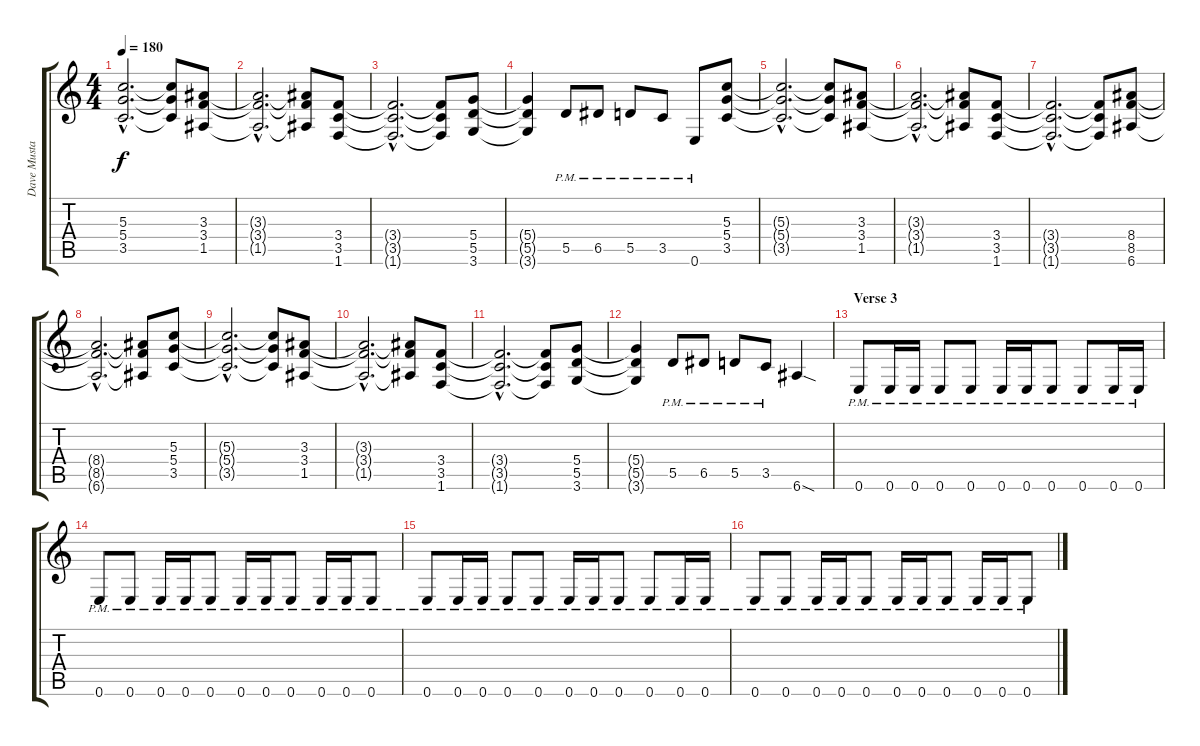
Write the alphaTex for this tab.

\track ("Dave Mustaine" "Dave Musta") {instrument distortionguitar}
\staff {score tabs}
\tuning (E4 B3 G3 D3 A2 E2) {hide}
\ts (4 4)
\tempo 180
\clef g2
\ks c
(5.3{hac t} 5.4{hac t} 3.5{hac t}).2{d dy f} (5.3{t} 5.4{t} 3.5{t}).8 (3.3 3.4 1.5).8 |
(3.3{hac t} 3.4{hac t} 1.5{hac t}).2{d} (3.3{t} 3.4{t} 1.5{t}).8 (3.4 3.5 1.6).8 |
(3.4{hac t} 3.5{hac t} 1.6{hac t}).2{d} (3.4{t} 3.5{t} 1.6{t}).8 (5.4 5.5 3.6).8 |
(5.4{t} 5.5{t} 3.6{t}).4 5.5{pm}.8 6.5{pm}.8 5.5{pm}.8 3.5{pm}.8 0.6{pm}.8 (5.3 5.4 3.5).8 |
(5.3{hac t} 5.4{hac t} 3.5{hac t}).2{d} (5.3{t} 5.4{t} 3.5{t}).8 (3.3 3.4 1.5).8 |
(3.3{hac t} 3.4{hac t} 1.5{hac t}).2{d} (3.3{t} 3.4{t} 1.5{t}).8 (3.4 3.5 1.6).8 |
(3.4{hac t} 3.5{hac t} 1.6{hac t}).2{d} (3.4{t} 3.5{t} 1.6{t}).8 (8.4 8.5 6.6).8 |
(8.4{hac t} 8.5{hac t} 6.6{hac t}).2{d} (8.4{t} 8.5{t} 6.6{t}).8 (5.3 5.4 3.5).8 |
(5.3{hac t} 5.4{hac t} 3.5{hac t}).2{d} (5.3{t} 5.4{t} 3.5{t}).8 (3.3 3.4 1.5).8 |
(3.3{hac t} 3.4{hac t} 1.5{hac t}).2{d} (3.3{t} 3.4{t} 1.5{t}).8 (3.4 3.5 1.6).8 |
(3.4{hac t} 3.5{hac t} 1.6{hac t}).2{d} (3.4{t} 3.5{t} 1.6{t}).8 (5.4 5.5 3.6).8 |
(5.4{t} 5.5{t} 3.6{t}).4 5.5{pm}.8 6.5{pm}.8 5.5{pm}.8 3.5{pm}.8 6.6{sod}.4 |
\section ("" "Verse 3")
0.6{pm}.8{volume 16} 0.6{pm}.16 0.6{pm}.16 0.6{pm}.8 0.6{pm}.8 0.6{pm}.16 0.6{pm}.16 0.6{pm}.8 0.6{pm}.8 0.6{pm}.16 0.6{pm}.16 |
0.6{pm}.8 0.6{pm}.8 0.6{pm}.16 0.6{pm}.16 0.6{pm}.8 0.6{pm}.16 0.6{pm}.16 0.6{pm}.8 0.6{pm}.16 0.6{pm}.16 0.6{pm}.8 |
0.6{pm}.8 0.6{pm}.16 0.6{pm}.16 0.6{pm}.8 0.6{pm}.8 0.6{pm}.16 0.6{pm}.16 0.6{pm}.8 0.6{pm}.8 0.6{pm}.16 0.6{pm}.16 |
0.6{pm}.8 0.6{pm}.8 0.6{pm}.16 0.6{pm}.16 0.6{pm}.8 0.6{pm}.16 0.6{pm}.16 0.6{pm}.8 0.6{pm}.16 0.6{pm}.16 0.6{pm}.8
